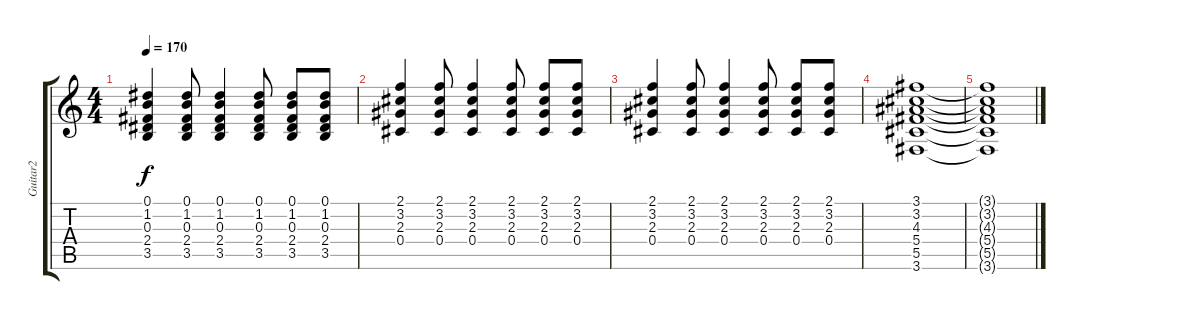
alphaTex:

\track ("Guitar2" "Guitar2") {instrument overdrivenguitar}
\staff {score tabs}
\tuning (Eb4 Bb3 Gb3 Db3 Ab2 Eb2) {hide}
\ts (4 4)
\tempo 170
\clef g2
\ks c
(0.1 1.2 0.3 2.4 3.5).4{dy f} (0.1 1.2 0.3 2.4 3.5).8 (0.1 1.2 0.3 2.4 3.5).4 (0.1 1.2 0.3 2.4 3.5).8 (0.1 1.2 0.3 2.4 3.5).8 (0.1 1.2 0.3 2.4 3.5).8 |
(2.1 3.2 2.3 0.4).4 (2.1 3.2 2.3 0.4).8 (2.1 3.2 2.3 0.4).4 (2.1 3.2 2.3 0.4).8 (2.1 3.2 2.3 0.4).8 (2.1 3.2 2.3 0.4).8 |
(2.1 3.2 2.3 0.4).4 (2.1 3.2 2.3 0.4).8 (2.1 3.2 2.3 0.4).4 (2.1 3.2 2.3 0.4).8 (2.1 3.2 2.3 0.4).8 (2.1 3.2 2.3 0.4).8 |
(3.1 3.2 4.3 5.4 5.5 3.6).1 |
(3.1{t} 3.2{t} 4.3{t} 5.4{t} 5.5{t} 3.6{t}).1
